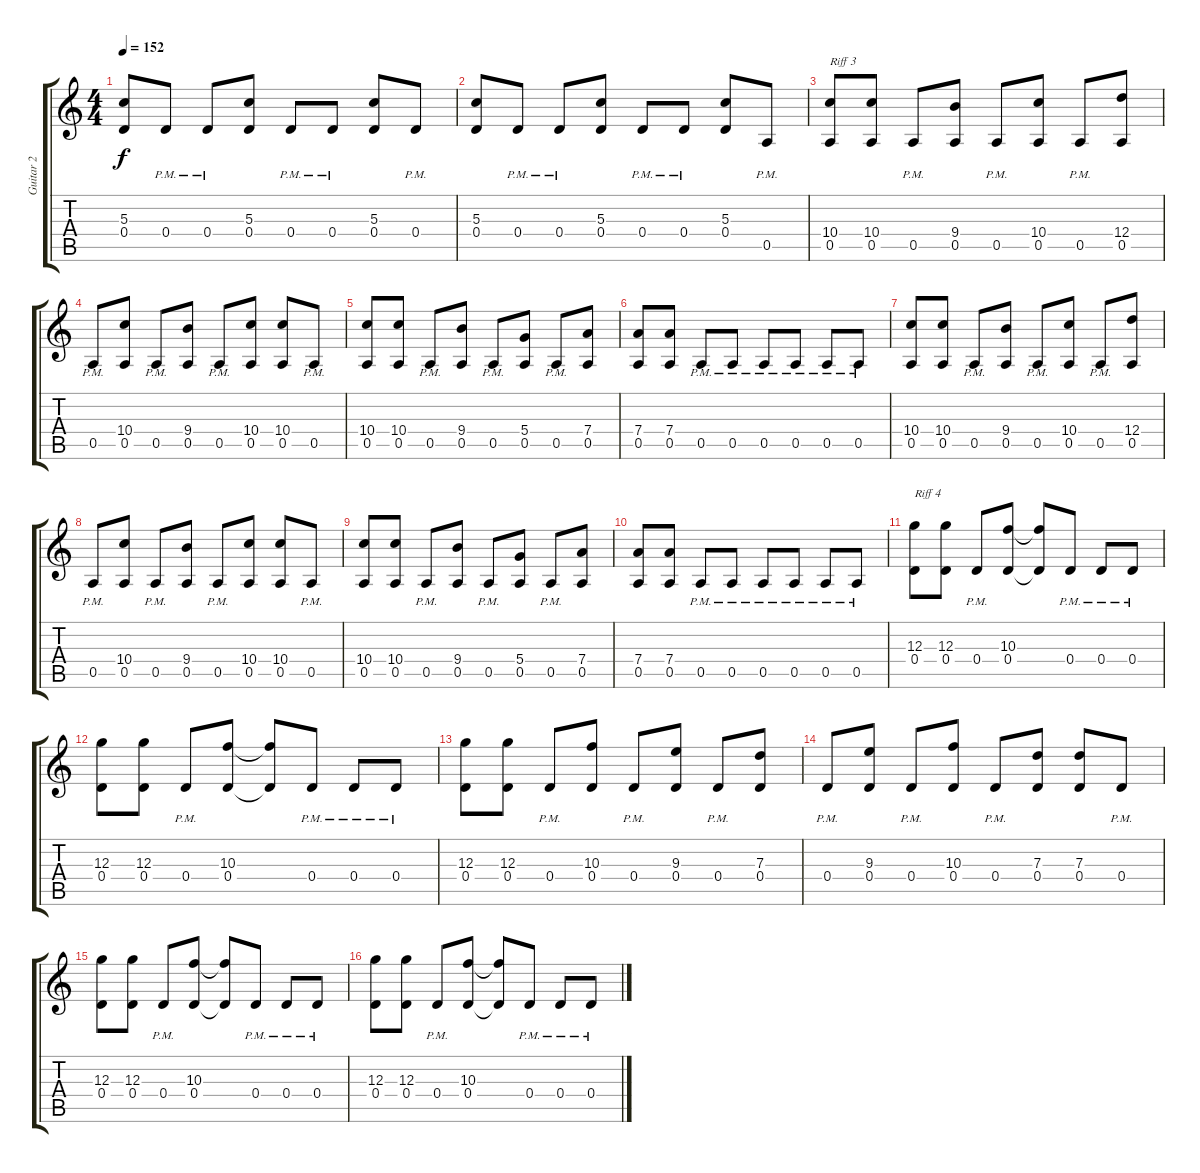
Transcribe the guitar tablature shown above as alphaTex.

\track ("Guitar 2" "Guitar 2") {instrument distortionguitar}
\staff {score tabs}
\tuning (E4 B3 G3 D3 A2 E2) {hide}
\ts (4 4)
\tempo 152
\clef g2
\ks c
(5.3 0.4).8{dy f} 0.4{pm}.8 0.4{pm}.8 (5.3 0.4).8 0.4{pm}.8 0.4{pm}.8 (5.3 0.4).8 0.4{pm}.8 |
(5.3 0.4).8 0.4{pm}.8 0.4{pm}.8 (5.3 0.4).8 0.4{pm}.8 0.4{pm}.8 (5.3 0.4).8 0.5{pm}.8 |
(10.4 0.5).8{txt "Riff 3"} (10.4 0.5).8 0.5{pm}.8 (9.4 0.5).8 0.5{pm}.8 (10.4 0.5).8 0.5{pm}.8 (12.4 0.5).8 |
0.5{pm}.8 (10.4 0.5).8 0.5{pm}.8 (9.4 0.5).8 0.5{pm}.8 (10.4 0.5).8 (10.4 0.5).8 0.5{pm}.8 |
(10.4 0.5).8 (10.4 0.5).8 0.5{pm}.8 (9.4 0.5).8 0.5{pm}.8 (5.4 0.5).8 0.5{pm}.8 (7.4 0.5).8 |
(7.4 0.5).8 (7.4 0.5).8 0.5{pm}.8 0.5{pm}.8 0.5{pm}.8 0.5{pm}.8 0.5{pm}.8 0.5{pm}.8 |
(10.4 0.5).8 (10.4 0.5).8 0.5{pm}.8 (9.4 0.5).8 0.5{pm}.8 (10.4 0.5).8 0.5{pm}.8 (12.4 0.5).8 |
0.5{pm}.8 (10.4 0.5).8 0.5{pm}.8 (9.4 0.5).8 0.5{pm}.8 (10.4 0.5).8 (10.4 0.5).8 0.5{pm}.8 |
(10.4 0.5).8 (10.4 0.5).8 0.5{pm}.8 (9.4 0.5).8 0.5{pm}.8 (5.4 0.5).8 0.5{pm}.8 (7.4 0.5).8 |
(7.4 0.5).8 (7.4 0.5).8 0.5{pm}.8 0.5{pm}.8 0.5{pm}.8 0.5{pm}.8 0.5{pm}.8 0.5{pm}.8 |
(12.3 0.4).8{txt "Riff 4"} (12.3 0.4).8 0.4{pm}.8 (10.3 0.4).8 (10.3{t} 0.4{t}).8 0.4{pm}.8 0.4{pm}.8 0.4{pm}.8 |
(12.3 0.4).8 (12.3 0.4).8 0.4{pm}.8 (10.3 0.4).8 (10.3{t} 0.4{t}).8 0.4{pm}.8 0.4{pm}.8 0.4{pm}.8 |
(12.3 0.4).8 (12.3 0.4).8 0.4{pm}.8 (10.3 0.4).8 0.4{pm}.8 (9.3 0.4).8 0.4{pm}.8 (7.3 0.4).8 |
0.4{pm}.8 (9.3 0.4).8 0.4{pm}.8 (10.3 0.4).8 0.4{pm}.8 (7.3 0.4).8 (7.3 0.4).8 0.4{pm}.8 |
(12.3 0.4).8 (12.3 0.4).8 0.4{pm}.8 (10.3 0.4).8 (10.3{t} 0.4{t}).8 0.4{pm}.8 0.4{pm}.8 0.4{pm}.8 |
(12.3 0.4).8 (12.3 0.4).8 0.4{pm}.8 (10.3 0.4).8 (10.3{t} 0.4{t}).8 0.4{pm}.8 0.4{pm}.8 0.4{pm}.8
